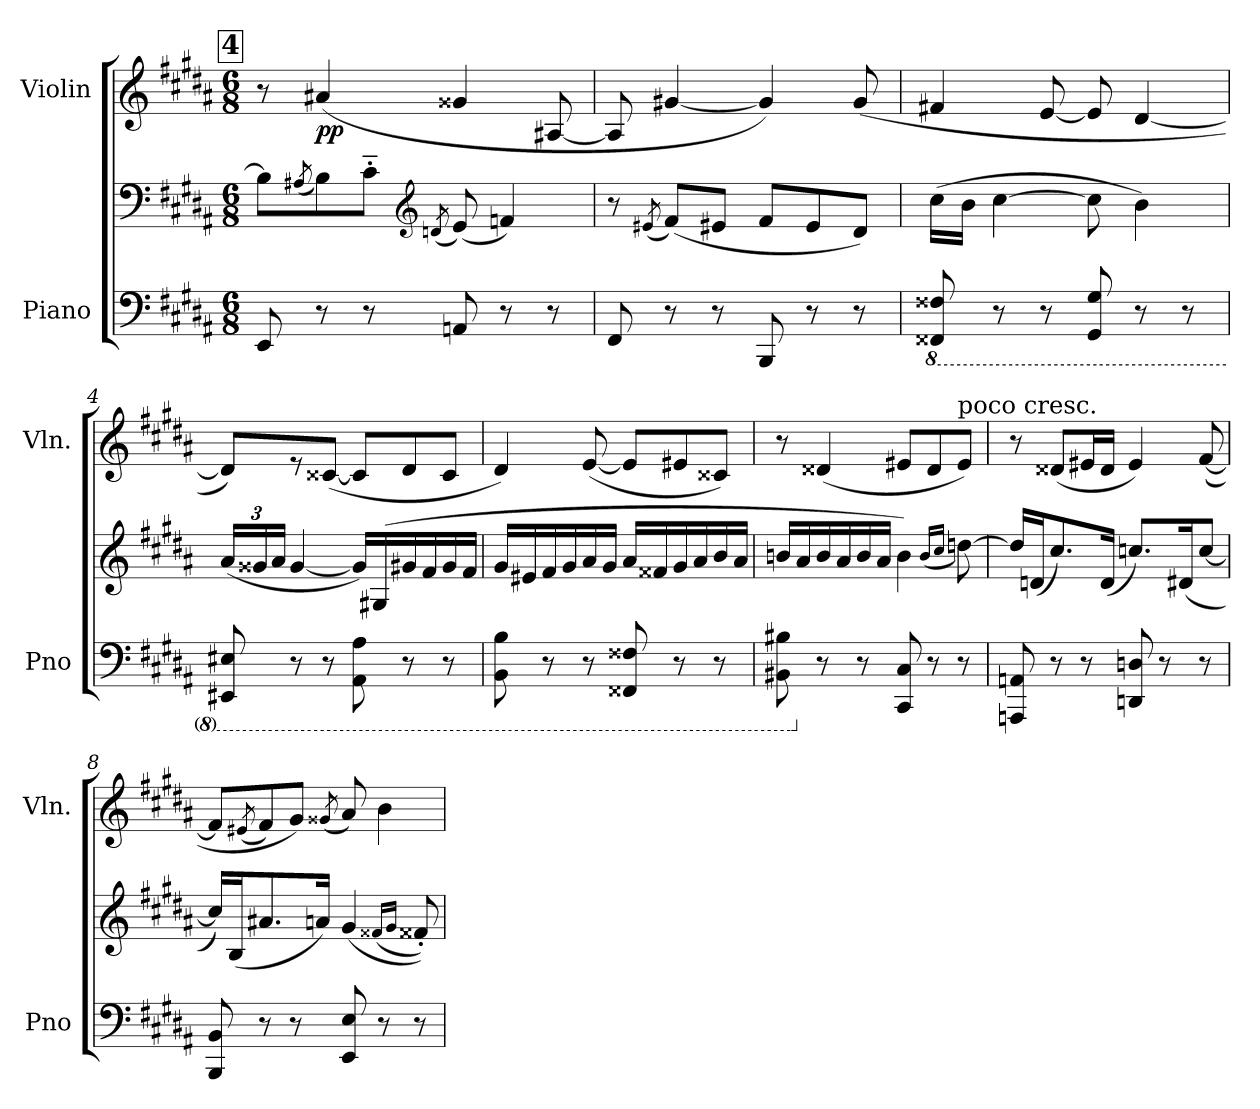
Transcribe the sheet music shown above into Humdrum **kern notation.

**kern	**kern	**kern	**dynam
*part2	*part2	*part1	*part1
*staff3	*staff2	*staff1	*staff1
*I"Piano	*	*I"Violin	*
*I'Pno	*	*I'Vln.	*
*clefF4	*clefF4	*clefG2	*
*k[f#c#g#d#a#]	*k[f#c#g#d#a#]	*k[f#c#g#d#a#]	*
*B:	*B:	*B:	*
*M6/8	*M6/8	*M6/8	*
!!LO:REH:place=s1:t=4
=1	=1	=1	=1
8EE	8BiL]	8r	.
.	(8qA#X/	.	.
8r	8B)	(4a#X	pp
8r	8c#'~J	.	.
*	*clefG2	*	*
.	(8qdn/	.	.
8AAn	(8e)	4g##X	.
8r	4fn)	.	.
8r	.	[8A#X	.
=2	=2	=2	=2
8FF#	8r	8A#]	.
.	(8qe#X/	.	.
8r	(8f#L)	[4g#X	.
8r	8e#XJ	.	.
8BBB	8f#L	4g#])	.
8r	8e#	.	.
8r	8d#J)	(8g#	.
=3	=3	=3	=3
*8ba	*	*	*
8FFF##X 8FF##X	(16cc#LL	4f#X	.
.	16bJJ	.	.
8r	[4cc#	.	.
8r	.	[8e	.
8GGG# 8GG#	8cc#]	8e]	.
8r	4b)	[4d#	.
8r	.	.	.
=4	=4	=4	=4
8EEE#X 8EE#X	(24a#LL	8d#L])	.
.	24g##X	.	.
.	24a#JJ	.	.
8r	[4g##	8r	.
8r	.	([8c##XJ	.
8AAA# 8AA#	16g##LL])	8c##L]	.
.	(<16G#X	.	.
8r	16g#X	8d#	.
.	16f#	.	.
8r	16g#	8c##J	.
.	16f#JJ	.	.
=5	=5	=5	=5
8BBB 8BB	16g#LL	4d#)	.
.	16e#X	.	.
8r	16f#	.	.
.	16g#	.	.
8r	16a#	([8e	.
.	16g#JJ	.	.
8FFF##X 8FF##X	16a#LL	8eL]	.
.	16f##X	.	.
8r	16g#	8e#X	.
.	16a#	.	.
8r	16b	8c##XJ)	.
.	16a#JJ	.	.
=6	=6	=6	=6
8BBB#X 8BB#X	16bnjLL	8r	.
.	16a#	.	.
*X8ba	*	*	*
8r	16b	(4d##X	.
.	16a#	.	.
8r	16b	.	.
.	16a#JJ	.	.
8CC# 8C#	4b)	8e#XL	.
8r	.	8d##	.
.	(<16qqb/LL	.	.
.	16qqcc#/JJ	.	.
!	!	!LO:TX:t=poco cresc.	!
8r	[8ddn)	8e#J)	.
=7	=7	=7	=7
8AAAn 8AAn	16ddLL]	8r	.
.	(16dnJ	.	.
8r	8.cc#)	(8d##XL	.
8r	.	16e#XL	.
.	(16dJk	16d##JJ	.
8DDn 8Dn	8.ccnL)	4e#)	.
8r	.	.	.
.	(16d#XK	.	.
8r	[8ccJ	([8f#	.
=8	=8	=8	=8
8BBB 8BB	16ccLL])	8f#L]	.
.	(16BJ	.	.
.	.	(8qe#X/	.
8r	8.a#X	8f#)	.
8r	.	8g#J)	.
.	16anJk)	.	.
.	.	(8qg##X/	.
8EE 8E	(4g#	8a#Z)	.
8r	.	4bZ	.
.	(16qqf##X/LL	.	.
.	16qqg#/JJ	.	.
8r	8f##X'))	.	.
=	=	=	=
*-	*-	*-	*-
